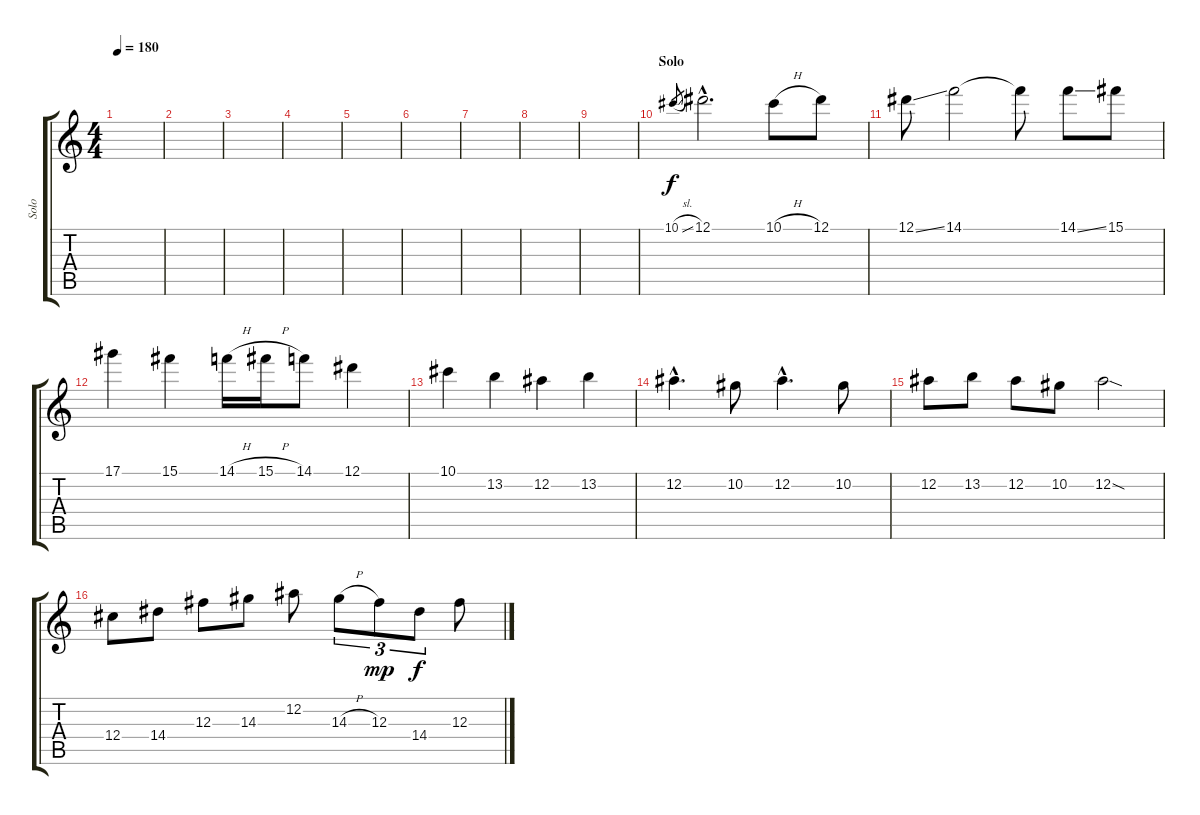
\track ("Solo" "Solo") {instrument overdrivenguitar}
\staff {score tabs}
\tuning (Eb4 Bb3 Gb3 Db3 Ab2 Eb2) {hide}
\ts (4 4)
\tempo 180
\clef g2
\ks c
|
|
|
|
|
|
|
|
|
\section ("" "Solo")
10.1{sl}.8{gr} 12.1{hac}.2{d} 10.1{h}.8 12.1.8 |
12.1{ss}.8 14.1.2 14.1{t}.8 14.1{ss}.8 15.1.8 |
17.1.4 15.1.4 14.1{h}.16 15.1{h}.16 14.1.8 12.1.4 |
10.1.4 13.2.4 12.2.4 13.2.4 |
12.2{hac}.4{d} 10.2.8 12.2{hac}.4{d} 10.2.8 |
12.2.8 13.2.8 12.2.8 10.2.8 12.2{sod}.2 |
12.4.8 14.4.8 12.3.8 14.3.8 12.2.8 14.3{h}.8{tu (3 2)} 12.3.8{tu (3 2) dy mp} 14.4.8{tu (3 2) dy f} 12.3.8
